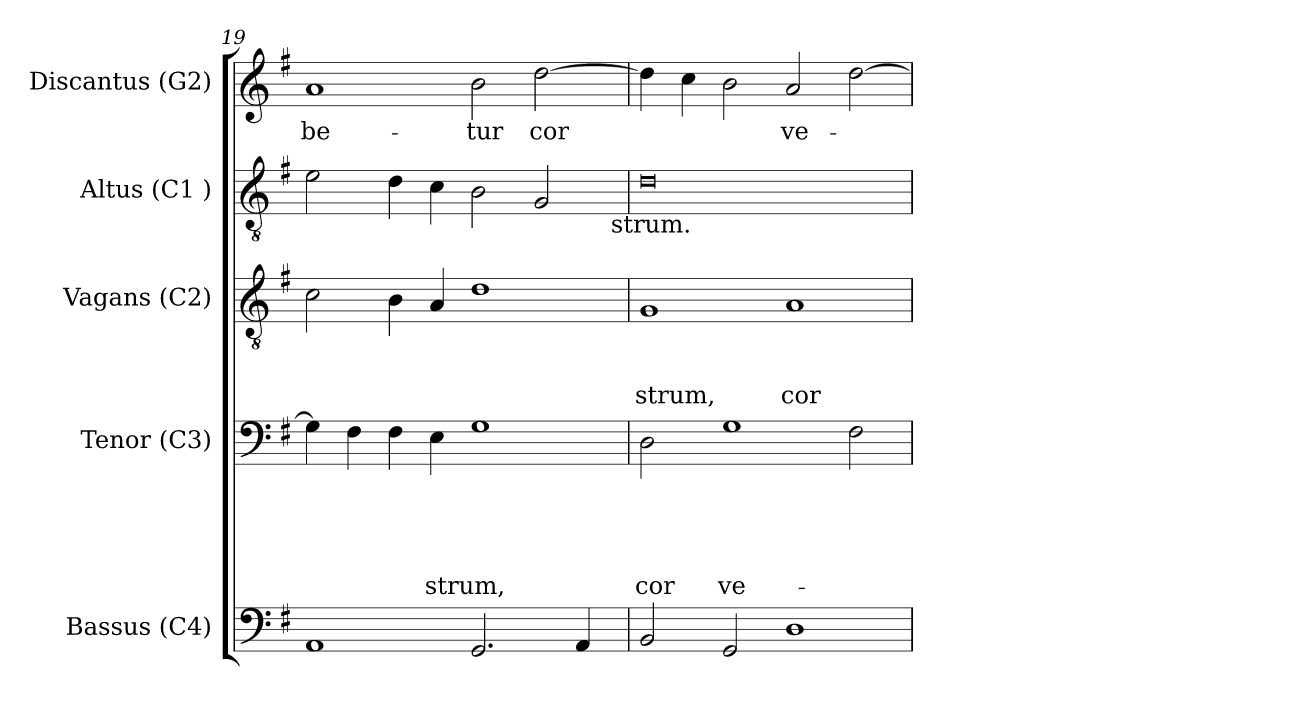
**kern	**kern	**text	**text	**text	**text	**text	**kern	**text	**text	**text	**kern	**kern	**text
*part5	*part4	*part4	*part4	*part4	*part4	*part4	*part3	*part3	*part3	*part3	*part2	*part1	*part1
*staff5	*staff4	*staff4	*staff4	*staff4	*staff4	*staff4	*staff3	*staff3	*staff3	*staff3	*staff2	*staff1	*staff1
*I"Bassus (C4)	*I"Tenor (C3)	*	*	*	*	*	*I"Vagans (C2)	*	*	*	*I"Altus (C1 )	*I"Discantus (G2)	*
*I'B.	*I'T.	*	*	*	*	*	*I'V.	*	*	*	*I'A.	*I'D.	*
*clefF4	*clefF4	*	*	*	*	*	*clefGv2	*	*	*	*clefGv2	*clefG2	*
*k[f#]	*k[f#]	*	*	*	*	*	*k[f#]	*	*	*	*k[f#]	*k[f#]	*
*G:	*G:	*	*	*	*	*	*G:	*	*	*	*G:	*G:	*
=19	=19	=19	=19	=19	=19	=19	=19	=19	=19	=19	=19	=19	=19
!	!	!	!	!	!	!	!	!	!	!	!	!	!LO:LY:b
*	*	*	*	*	*	*	*	*	*	*	*^	*	*
1AA	4G\]	.	.	.	.	.	2c\	.	.	.	2e\	1ryy	1a	-be-
.	4F#\	.	.	.	.	.	.	.	.	.	.	.	.	.
.	4F#\	.	.	.	.	.	4B\	.	.	.	4d\	.	.	.
!	!	!	!	!	!	!LO:LY:b	!	!	!	!	!	!	!	!
.	4E\	.	.	.	.	-strum,	4A/	.	.	.	4c\	.	.	.
!	!	!	!	!	!	!	!	!	!	!	!	!	!	!LO:LY:b
2.GG/	1G	.	.	.	.	.	1d	.	.	.	2B\	2...ryy	2b\	-tur
!	!	!	!	!	!	!	!	!	!	!	!	!	!	!LO:LY:b
.	.	.	.	.	.	.	.	.	.	.	2G/	.	[>2dd\	cor
4AA/	.	.	.	.	.	.	.	.	.	.	.	.	.	.
!	!	!	!	!	!	!	!	!	!	!	!	!LO:TX:b:t=strum.	!	!
.	.	.	.	.	.	.	.	.	.	.	.	16ryy	.	.
=20	=20	=20	=20	=20	=20	=20	=20	=20	=20	=20	=20	=20	=20	=20
!	!	!	!	!	!	!LO:LY:b	!	!	!	!LO:LY:b	!	!	!	!
*	*	*	*	*	*	*	*	*	*	*	*v	*v	*	*
2BB/	2D\	.	.	.	.	cor	1G	.	.	-strum,	0d	4dd\]	.
.	.	.	.	.	.	.	.	.	.	.	.	4cc\	.
!	!	!	!	!	!	!LO:LY:b	!	!	!	!	!	!	!
2GG/	1G	.	.	.	.	ve-	.	.	.	.	.	2b\	.
!	!	!	!	!	!	!	!	!	!	!LO:LY:b	!	!	!LO:LY:b
1D	.	.	.	.	.	.	1A	.	.	cor	.	2a/	ve-
.	2F#\	.	.	.	.	.	.	.	.	.	.	[>2dd\	.
=	=	=	=	=	=	=	=	=	=	=	=	=	=
*-	*-	*-	*-	*-	*-	*-	*-	*-	*-	*-	*-	*-	*-
